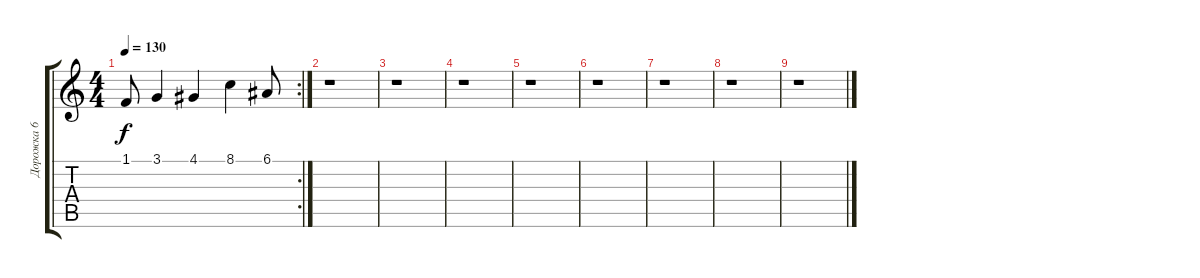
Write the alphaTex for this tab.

\track ("Дорожка 6" "Дорожка 6") {instrument oboe}
\staff {score tabs}
\tuning (E4 B3 G3 D3 A2 E2) {hide}
\rc 2
\ts (4 4)
\tempo 130
\clef g2
\ks c
1.1{t}.8{dy f} 3.1.4 4.1.4 8.1.4 6.1.8 |
r.1 |
r.1 |
r.1 |
r.1 |
r.1 |
r.1 |
r.1 |
r.1
